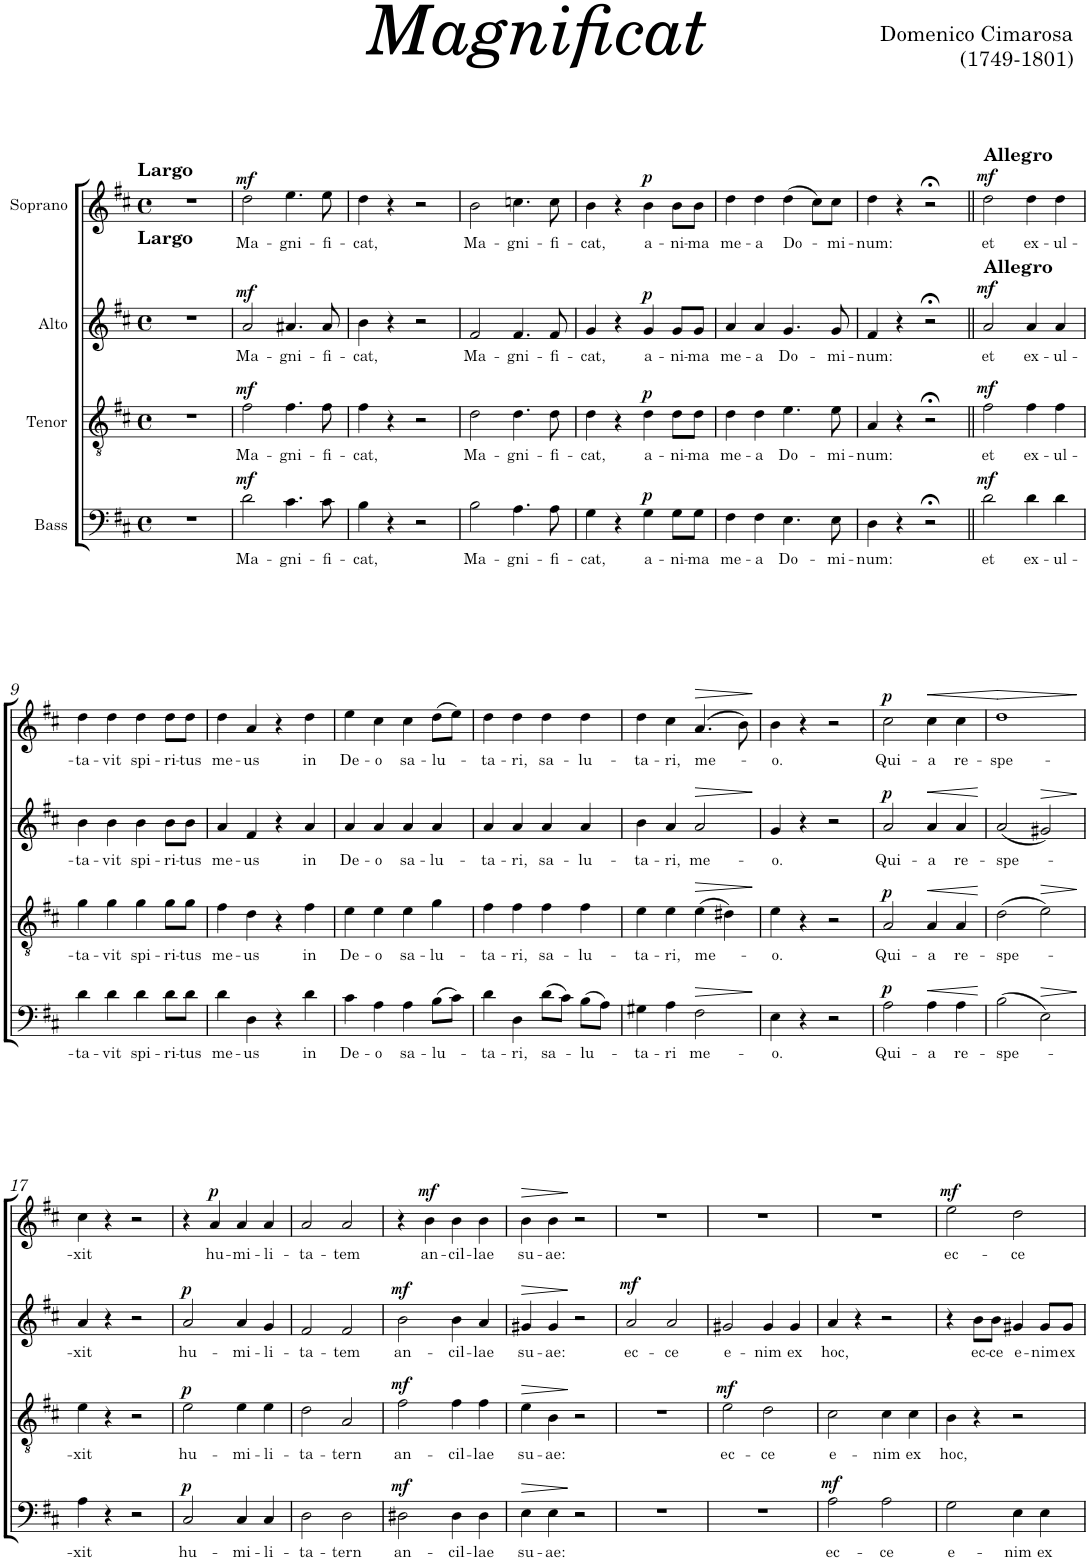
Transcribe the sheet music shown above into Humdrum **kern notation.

**kern	**text	**dynam	**kern	**text	**dynam	**kern	**text	**dynam	**kern	**text	**dynam
*part4	*part4	*part4	*part3	*part3	*part3	*part2	*part2	*part2	*part1	*part1	*part1
*staff4	*staff4	*staff4	*staff3	*staff3	*staff3	*staff2	*staff2	*staff2	*staff1	*staff1	*staff1
*I"Bass	*	*	*I"Tenor	*	*	*I"Alto	*	*	*I"Soprano	*	*
*clefF4	*	*	*clefGv2	*	*	*clefG2	*	*	*clefG2	*	*
*k[f#c#]	*	*	*k[f#c#]	*	*	*k[f#c#]	*	*	*k[f#c#]	*	*
*M4/4	*	*	*M4/4	*	*	*M4/4	*	*	*M4/4	*	*
*met(c)	*	*	*met(c)	*	*	*met(c)	*	*	*met(c)	*	*
=1	=1	=1	=1	=1	=1	=1	=1	=1	=1	=1	=1
!	!	!	!	!	!	!	!	!	!LO:TX:a:B:t=Largo	!	!
!	!	!	!	!	!	!	!	!	!LO:TX:b:B:t=Largo	!	!
1r	.	.	1r	.	.	1r	.	.	1r	.	.
=2	=2	=2	=2	=2	=2	=2	=2	=2	=2	=2	=2
!	!LO:LY:b	!LO:DY:a	!	!LO:LY:b	!LO:DY:a	!	!LO:LY:b	!LO:DY:a	!	!LO:LY:b	!LO:DY:a
2d\	Ma-	mf	2f#\	Ma-	mf	2a/	Ma-	mf	2dd\	Ma-	mf
!	!LO:LY:b	!	!	!LO:LY:b	!	!	!LO:LY:b	!	!	!LO:LY:b	!
4.c#\	-gni-	.	4.f#\	-gni-	.	4.a#X/	-gni-	.	4.ee\	-gni-	.
!	!LO:LY:b	!	!	!LO:LY:b	!	!	!LO:LY:b	!	!	!LO:LY:b	!
8c#\	-fi-	.	8f#\	-fi-	.	8a#/	-fi-	.	8ee\	-fi-	.
=3	=3	=3	=3	=3	=3	=3	=3	=3	=3	=3	=3
!	!LO:LY:b	!	!	!LO:LY:b	!	!	!LO:LY:b	!	!	!LO:LY:b	!
4B\	-cat,	.	4f#\	-cat,	.	4b\	-cat,	.	4dd\	-cat,	.
4r	.	.	4r	.	.	4r	.	.	4r	.	.
2r	.	.	2r	.	.	2r	.	.	2r	.	.
=4	=4	=4	=4	=4	=4	=4	=4	=4	=4	=4	=4
!	!LO:LY:b	!	!	!LO:LY:b	!	!	!LO:LY:b	!	!	!LO:LY:b	!
2B\	Ma-	.	2d\	Ma-	.	2f#/	Ma-	.	2b\	Ma-	.
!	!LO:LY:b	!	!	!LO:LY:b	!	!	!LO:LY:b	!	!	!LO:LY:b	!
4.A\	-gni-	.	4.d\	-gni-	.	4.f#/	-gni-	.	4.ccn\	-gni-	.
!	!LO:LY:b	!	!	!LO:LY:b	!	!	!LO:LY:b	!	!	!LO:LY:b	!
8A\	-fi-	.	8d\	-fi-	.	8f#/	-fi-	.	8cc\	-fi-	.
=5	=5	=5	=5	=5	=5	=5	=5	=5	=5	=5	=5
!	!LO:LY:b	!	!	!LO:LY:b	!	!	!LO:LY:b	!	!	!LO:LY:b	!
4G\	-cat,	.	4d\	-cat,	.	4g/	-cat,	.	4b\	-cat,	.
4r	.	.	4r	.	.	4r	.	.	4r	.	.
!	!LO:LY:b	!LO:DY:a	!	!LO:LY:b	!LO:DY:a	!	!LO:LY:b	!LO:DY:a	!	!LO:LY:b	!LO:DY:a
4G\	a-	p	4d\	a-	p	4g/	a-	p	4b\	a-	p
!	!LO:LY:b	!	!	!LO:LY:b	!	!	!LO:LY:b	!	!	!LO:LY:b	!
8G\L	-ni-	.	8d\L	-ni-	.	8g/L	-ni-	.	8b\L	-ni-	.
!	!LO:LY:b	!	!	!LO:LY:b	!	!	!LO:LY:b	!	!	!LO:LY:b	!
8G\J	-ma	.	8d\J	-ma	.	8g/J	-ma	.	8b\J	-ma	.
=6	=6	=6	=6	=6	=6	=6	=6	=6	=6	=6	=6
!	!LO:LY:b	!	!	!LO:LY:b	!	!	!LO:LY:b	!	!	!LO:LY:b	!
4F#\	me-	.	4d\	me-	.	4a/	me-	.	4dd\	me-	.
!	!LO:LY:b	!	!	!LO:LY:b	!	!	!LO:LY:b	!	!	!LO:LY:b	!
4F#\	-a	.	4d\	-a	.	4a/	-a	.	4dd\	-a	.
!	!LO:LY:b	!	!	!LO:LY:b	!	!	!LO:LY:b	!	!	!LO:LY:b	!
4.E\	Do-	.	4.e\	Do-	.	4.g/	Do-	.	(4dd\	Do-	.
.	.	.	.	.	.	.	.	.	8cc#\L)	.	.
!	!LO:LY:b	!	!	!LO:LY:b	!	!	!LO:LY:b	!	!	!LO:LY:b	!
8E\	-mi-	.	8e\	-mi-	.	8g/	-mi-	.	8cc#\J	-mi-	.
=7	=7	=7	=7	=7	=7	=7	=7	=7	=7	=7	=7
!	!LO:LY:b	!	!	!LO:LY:b	!	!	!LO:LY:b	!	!	!LO:LY:b	!
4D\	-num:	.	4A/	-num:	.	4f#/	-num:	.	4dd\	-num:	.
4r	.	.	4r	.	.	4r	.	.	4r	.	.
2r;<	.	.	2r;<	.	.	2r;<	.	.	2r;<	.	.
=8||	=8||	=8||	=8||	=8||	=8||	=8||	=8||	=8||	=8||	=8||	=8||
!	!	!	!	!	!	!	!	!	!LO:TX:a:B:t=Allegro	!	!
!	!	!	!	!	!	!	!	!	!LO:TX:b:B:t=Allegro	!	!
!	!LO:LY:b	!LO:DY:a	!	!LO:LY:b	!LO:DY:a	!	!LO:LY:b	!LO:DY:a	!	!LO:LY:b	!LO:DY:a
2d\	et	mf	2f#\	et	mf	2a/	et	mf	2dd\	et	mf
!	!LO:LY:b	!	!	!LO:LY:b	!	!	!LO:LY:b	!	!	!LO:LY:b	!
4d\	ex-	.	4f#\	ex-	.	4a/	ex-	.	4dd\	ex-	.
!	!LO:LY:b	!	!	!LO:LY:b	!	!	!LO:LY:b	!	!	!LO:LY:b	!
4d\	-ul-	.	4f#\	-ul-	.	4a/	ul-	.	4dd\	-ul-	.
!!LO:LB:g=z
=9	=9	=9	=9	=9	=9	=9	=9	=9	=9	=9	=9
!	!LO:LY:b	!	!	!LO:LY:b	!	!	!LO:LY:b	!	!	!LO:LY:b	!
4d\	-ta-	.	4g\	-ta-	.	4b\	-ta-	.	4dd\	-ta-	.
!	!LO:LY:b	!	!	!LO:LY:b	!	!	!LO:LY:b	!	!	!LO:LY:b	!
4d\	-vit	.	4g\	-vit	.	4b\	-vit	.	4dd\	-vit	.
!	!LO:LY:b	!	!	!LO:LY:b	!	!	!LO:LY:b	!	!	!LO:LY:b	!
4d\	spi-	.	4g\	spi-	.	4b\	spi-	.	4dd\	spi-	.
!	!LO:LY:b	!	!	!LO:LY:b	!	!	!LO:LY:b	!	!	!LO:LY:b	!
8d\L	-ri-	.	8g\L	-ri-	.	8b\L	-ri-	.	8dd\L	-ri-	.
!	!LO:LY:b	!	!	!LO:LY:b	!	!	!LO:LY:b	!	!	!LO:LY:b	!
8d\J	-tus	.	8g\J	-tus	.	8b\J	-tus	.	8dd\J	-tus	.
=10	=10	=10	=10	=10	=10	=10	=10	=10	=10	=10	=10
!	!LO:LY:b	!	!	!LO:LY:b	!	!	!LO:LY:b	!	!	!LO:LY:b	!
4d\	me-	.	4f#\	me-	.	4a/	me-	.	4dd\	me-	.
!	!LO:LY:b	!	!	!LO:LY:b	!	!	!LO:LY:b	!	!	!LO:LY:b	!
4D\	-us	.	4d\	-us	.	4f#/	-us	.	4a/	-us	.
4r	.	.	4r	.	.	4r	.	.	4r	.	.
!	!LO:LY:b	!	!	!LO:LY:b	!	!	!LO:LY:b	!	!	!LO:LY:b	!
4d\	in	.	4f#\	in	.	4a/	in	.	4dd\	in	.
=11	=11	=11	=11	=11	=11	=11	=11	=11	=11	=11	=11
!	!LO:LY:b	!	!	!LO:LY:b	!	!	!LO:LY:b	!	!	!LO:LY:b	!
4c#\	De-	.	4e\	De-	.	4a/	De-	.	4ee\	De-	.
!	!LO:LY:b	!	!	!LO:LY:b	!	!	!LO:LY:b	!	!	!LO:LY:b	!
4A\	-o	.	4e\	-o	.	4a/	-o	.	4cc#\	-o	.
!	!LO:LY:b	!	!	!LO:LY:b	!	!	!LO:LY:b	!	!	!LO:LY:b	!
4A\	sa-	.	4e\	sa-	.	4a/	sa-	.	4cc#\	sa-	.
!	!LO:LY:b	!	!	!LO:LY:b	!	!	!LO:LY:b	!	!	!LO:LY:b	!
(8B\L	-lu-	.	4g\	-lu-	.	4a/	-lu-	.	(8dd\L	-lu-	.
8c#\J)	.	.	.	.	.	.	.	.	8ee\J)	.	.
=12	=12	=12	=12	=12	=12	=12	=12	=12	=12	=12	=12
!	!LO:LY:b	!	!	!LO:LY:b	!	!	!LO:LY:b	!	!	!LO:LY:b	!
4d\	-ta-	.	4f#\	-ta-	.	4a/	-ta-	.	4dd\	-ta-	.
!	!LO:LY:b	!	!	!LO:LY:b	!	!	!LO:LY:b	!	!	!LO:LY:b	!
4D\	-ri,	.	4f#\	-ri,	.	4a/	-ri,	.	4dd\	-ri,	.
!	!LO:LY:b	!	!	!LO:LY:b	!	!	!LO:LY:b	!	!	!LO:LY:b	!
(8d\L	sa-	.	4f#\	sa-	.	4a/	-sa-	.	4dd\	-sa-	.
8c#\J)	.	.	.	.	.	.	.	.	.	.	.
!	!LO:LY:b	!	!	!LO:LY:b	!	!	!LO:LY:b	!	!	!LO:LY:b	!
(8B\L	-lu-	.	4f#\	-lu-	.	4a/	-lu-	.	4dd\	-lu-	.
8A\J)	.	.	.	.	.	.	.	.	.	.	.
=13	=13	=13	=13	=13	=13	=13	=13	=13	=13	=13	=13
!	!LO:LY:b	!	!	!LO:LY:b	!	!	!LO:LY:b	!	!	!LO:LY:b	!
4G#X\	-ta-	.	4e\	-ta-	.	4b\	-ta-	.	4dd\	-ta-	.
!	!LO:LY:b	!	!	!LO:LY:b	!	!	!LO:LY:b	!	!	!LO:LY:b	!
4A\	-ri	.	4e\	-ri,	.	4a/	-ri,	.	4cc#\	-ri,	.
!	!LO:LY:b	!LO:HP:b	!	!LO:LY:b	!LO:HP:b	!	!LO:LY:b	!LO:HP:b	!	!LO:LY:b	!LO:HP:b
2F#\	me-	>	(4e\	-me-	>	2a/	-me-	>	(4.a/	-me-	>
.	.	.	4d#X\)	.	.	.	.	.	.	.	.
.	.	.	.	.	.	.	.	.	8b\)	.	.
.	.	]	.	.	]	.	.	]	.	.	]
=14	=14	=14	=14	=14	=14	=14	=14	=14	=14	=14	=14
!	!LO:LY:b	!	!	!LO:LY:b	!	!	!LO:LY:b	!	!	!LO:LY:b	!
4E\	-o.	.	4e\	-o.	.	4g/	-o.	.	4b\	-o.	.
4r	.	.	4r	.	.	4r	.	.	4r	.	.
2r	.	.	2r	.	.	2r	.	.	2r	.	.
=15	=15	=15	=15	=15	=15	=15	=15	=15	=15	=15	=15
!	!LO:LY:b	!LO:DY:a	!	!LO:LY:b	!LO:DY:a	!	!LO:LY:b	!LO:DY:a	!	!LO:LY:b	!LO:DY:a
2A\	Qui-	p	2A/	Qui-	p	2a/	Qui-	p	2cc#\	Qui-	p
!	!LO:LY:b	!LO:HP:b	!	!LO:LY:b	!LO:HP:b	!	!LO:LY:b	!LO:HP:b	!	!LO:LY:b	!LO:HP:b
4A\	-a	<	4A/	-a	<	4a/	-a	<	4cc#\	-a	<
!	!LO:LY:b	!	!	!LO:LY:b	!	!	!LO:LY:b	!	!	!LO:LY:b	!
4A\	re-	.	4A/	re-	.	4a/	re-	.	4cc#\	re-	.
.	.	[	.	.	[	.	.	[	.	.	[
=16	=16	=16	=16	=16	=16	=16	=16	=16	=16	=16	=16
!	!LO:LY:b	!	!	!LO:LY:b	!	!	!LO:LY:b	!	!	!LO:LY:b	!LO:HP:b
(2B\	-spe-	.	(2d\	-spe-	.	(2a/	-spe-	.	1dd	-spe-	>
!	!	!LO:HP:b	!	!	!LO:HP:b	!	!	!LO:HP:b	!	!	!
2E\)	.	>	2e\)	.	>	2g#X/)	.	>	.	.	.
.	.	]	.	.	]	.	.	]	.	.	]
!!LO:LB:g=z
=17	=17	=17	=17	=17	=17	=17	=17	=17	=17	=17	=17
!	!LO:LY:b	!	!	!LO:LY:b	!	!	!LO:LY:b	!	!	!LO:LY:b	!
4A\	-xit	.	4e\	-xit	.	4a/	-xit	.	4cc#\	-xit	.
4r	.	.	4r	.	.	4r	.	.	4r	.	.
2r	.	.	2r	.	.	2r	.	.	2r	.	.
=18	=18	=18	=18	=18	=18	=18	=18	=18	=18	=18	=18
!	!LO:LY:b	!LO:DY:a	!	!LO:LY:b	!LO:DY:a	!	!LO:LY:b	!LO:DY:a	!	!	!
2C#/	hu-	p	2e\	hu-	p	2a/	hu-	p	4r	.	.
!	!	!	!	!	!	!	!	!	!	!LO:LY:b	!LO:DY:a
.	.	.	.	.	.	.	.	.	4a/	hu-	p
!	!LO:LY:b	!	!	!LO:LY:b	!	!	!LO:LY:b	!	!	!LO:LY:b	!
4C#/	-mi-	.	4e\	-mi-	.	4a/	-mi-	.	4a/	-mi-	.
!	!LO:LY:b	!	!	!LO:LY:b	!	!	!LO:LY:b	!	!	!LO:LY:b	!
4C#/	-li-	.	4e\	-li-	.	4g/	-li-	.	4a/	-li-	.
=19	=19	=19	=19	=19	=19	=19	=19	=19	=19	=19	=19
!	!LO:LY:b	!	!	!LO:LY:b	!	!	!LO:LY:b	!	!	!LO:LY:b	!
2D\	-ta-	.	2d\	-ta-	.	2f#/	-ta-	.	2a/	-ta-	.
!	!LO:LY:b	!	!	!LO:LY:b	!	!	!LO:LY:b	!	!	!LO:LY:b	!
2D\	-tern	.	2A/	-tern	.	2f#/	-tem	.	2a/	-tem	.
=20	=20	=20	=20	=20	=20	=20	=20	=20	=20	=20	=20
!	!LO:LY:b	!LO:DY:a	!	!LO:LY:b	!LO:DY:a	!	!LO:LY:b	!LO:DY:a	!	!	!
2D#X\	an-	mf	2f#\	an-	mf	2b\	an-	mf	4r	.	.
!	!	!	!	!	!	!	!	!	!	!LO:LY:b	!LO:DY:a
.	.	.	.	.	.	.	.	.	4b\	an-	mf
!	!LO:LY:b	!	!	!LO:LY:b	!	!	!LO:LY:b	!	!	!LO:LY:b	!
4D#\	-cil-	.	4f#\	-cil-	.	4b\	-cil-	.	4b\	-cil-	.
!	!LO:LY:b	!	!	!LO:LY:b	!	!	!LO:LY:b	!	!	!LO:LY:b	!
4D#\	-lae	.	4f#\	-lae	.	4a/	-lae	.	4b\	-lae	.
=21	=21	=21	=21	=21	=21	=21	=21	=21	=21	=21	=21
!	!LO:LY:b	!LO:HP:b	!	!LO:LY:b	!LO:HP:b	!	!LO:LY:b	!LO:HP:b	!	!LO:LY:b	!LO:HP:b
4E\	su-	>	4e\	su-	>	4g#X/	su-	>	4b\	su-	>
!	!LO:LY:b	!	!	!LO:LY:b	!	!	!LO:LY:b	!	!	!LO:LY:b	!
4E\	-ae:	.	4B\	-ae:	.	4g#/	-ae:	.	4b\	-ae:	.
2r	.	]	2r	.	]	2r	.	]	2r	.	]
=22	=22	=22	=22	=22	=22	=22	=22	=22	=22	=22	=22
!	!	!	!	!	!	!	!LO:LY:b	!LO:DY:a	!	!	!
1r	.	.	1r	.	.	2a/	ec-	mf	1r	.	.
!	!	!	!	!	!	!	!LO:LY:b	!	!	!	!
.	.	.	.	.	.	2a/	-ce	.	.	.	.
=23	=23	=23	=23	=23	=23	=23	=23	=23	=23	=23	=23
!	!	!	!	!LO:LY:b	!LO:DY:a	!	!LO:LY:b	!	!	!	!
1r	.	.	2e\	ec-	mf	2g#X/	e-	.	1r	.	.
!	!	!	!	!LO:LY:b	!	!	!LO:LY:b	!	!	!	!
.	.	.	2d\	-ce	.	4g#/	-nim	.	.	.	.
!	!	!	!	!	!	!	!LO:LY:b	!	!	!	!
.	.	.	.	.	.	4g#/	ex	.	.	.	.
=24	=24	=24	=24	=24	=24	=24	=24	=24	=24	=24	=24
!	!LO:LY:b	!LO:DY:a	!	!LO:LY:b	!	!	!LO:LY:b	!	!	!	!
2A\	ec-	mf	2c#\	e-	.	4a/	hoc,	.	1r	.	.
.	.	.	.	.	.	4r	.	.	.	.	.
!	!LO:LY:b	!	!	!LO:LY:b	!	!	!	!	!	!	!
2A\	-ce	.	4c#\	-nim	.	2r	.	.	.	.	.
!	!	!	!	!LO:LY:b	!	!	!	!	!	!	!
.	.	.	4c#\	-ex	.	.	.	.	.	.	.
=25	=25	=25	=25	=25	=25	=25	=25	=25	=25	=25	=25
!	!LO:LY:b	!	!	!LO:LY:b	!	!	!	!	!	!LO:LY:b	!LO:DY:a
2G\	e-	.	4B\	hoc,	.	4r	.	.	2ee\	ec-	mf
!	!	!	!	!	!	!	!LO:LY:b	!	!	!	!
.	.	.	4r	.	.	8b\L	ec-	.	.	.	.
!	!	!	!	!	!	!	!LO:LY:b	!	!	!	!
.	.	.	.	.	.	8b\J	-ce	.	.	.	.
!	!LO:LY:b	!	!	!	!	!	!LO:LY:b	!	!	!LO:LY:b	!
4E\	-nim	.	2r	.	.	4g#X/	e-	.	2dd\	-ce	.
!	!LO:LY:b	!	!	!	!	!	!LO:LY:b	!	!	!	!
4E\	-ex	.	.	.	.	8g#/L	-nim	.	.	.	.
!	!	!	!	!	!	!	!LO:LY:b	!	!	!	!
.	.	.	.	.	.	8g#/J	ex	.	.	.	.
=	=	=	=	=	=	=	=	=	=	=	=
*-	*-	*-	*-	*-	*-	*-	*-	*-	*-	*-	*-
